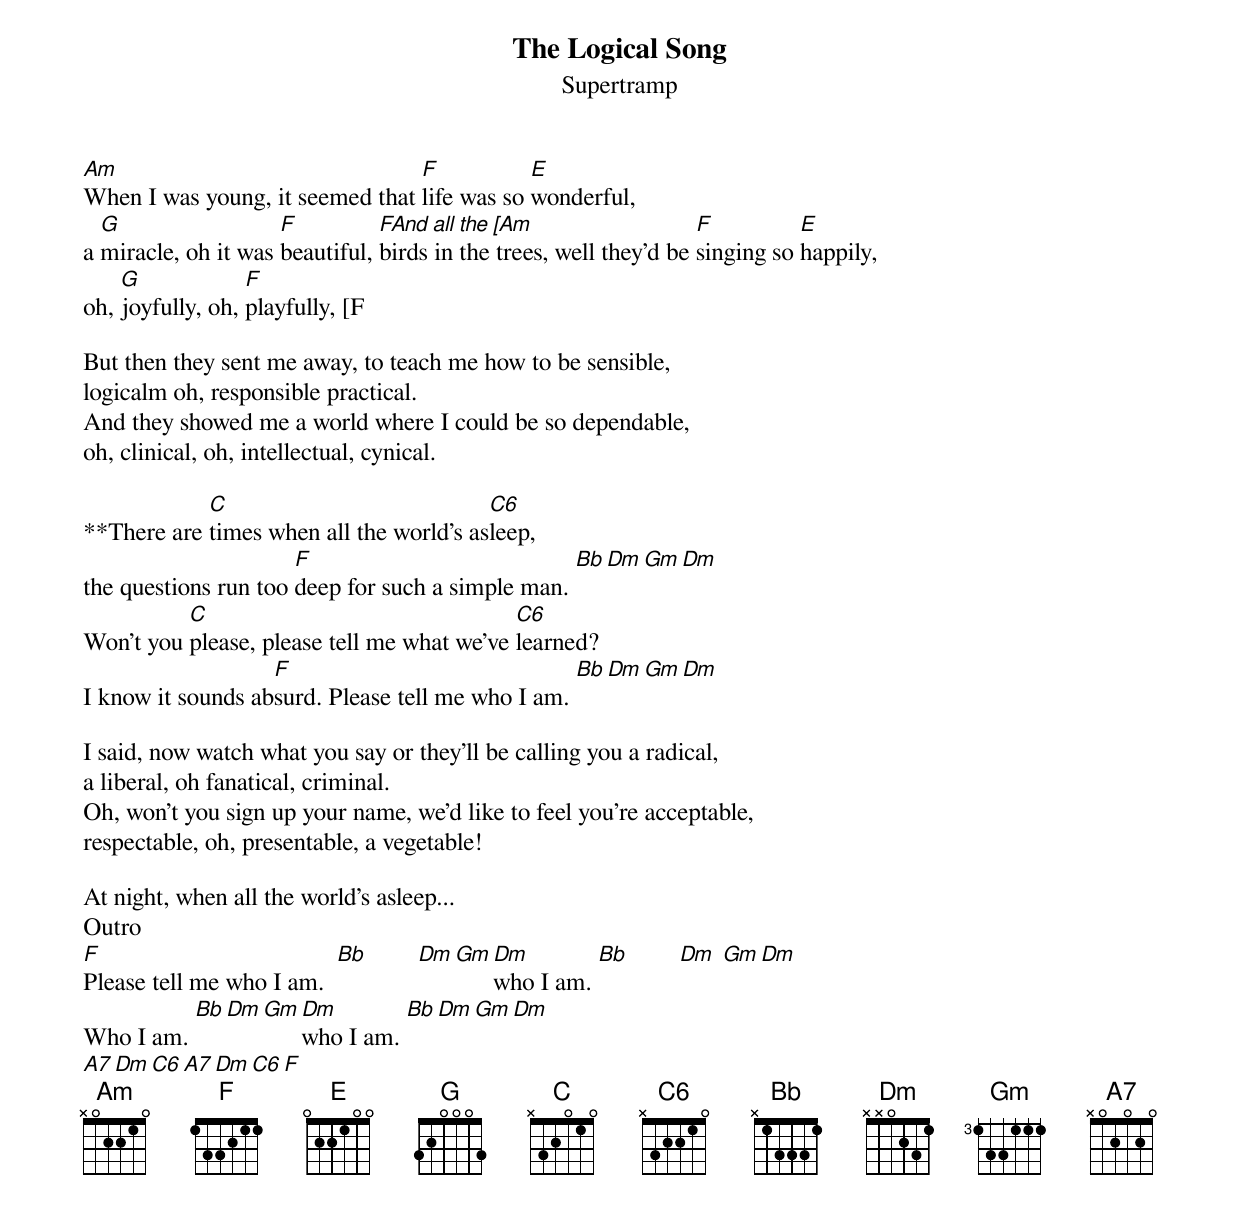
{title:The Logical Song}
{st:Supertramp}
[Am]When I was young, it seemed that [F]life was so [E]wonderful,
a [G]miracle, oh it was [F]beautiful, [FAnd all the [Am]birds in the trees, well they'd be [F]singing so [E]happily,
oh, [G]joyfully, oh, [F]playfully, [F

But then they sent me away, to teach me how to be sensible,
logicalm oh, responsible practical.
And they showed me a world where I could be so dependable,
oh, clinical, oh, intellectual, cynical.

**There are [C]times when all the world's as[C6]leep,
the questions run too [F]deep for such a simple man. [Bb][Dm][Gm][Dm]
Won't you [C]please, please tell me what we've [C6]learned?
I know it sounds ab[F]surd. Please tell me who I am. [Bb][Dm][Gm][Dm]

I said, now watch what you say or they'll be calling you a radical,
a liberal, oh fanatical, criminal.
Oh, won't you sign up your name, we'd like to feel you're acceptable,
respectable, oh, presentable, a vegetable!

At night, when all the world's asleep...
Outro
[F]Please tell me who I am.  [Bb]        [Dm][Gm][Dm]who I am. [Bb]        [Dm] [Gm][Dm]
Who I am. [Bb][Dm][Gm][Dm]who I am. [Bb][Dm][Gm][Dm]
[A7][Dm][C6][A7][Dm][C6][F]
